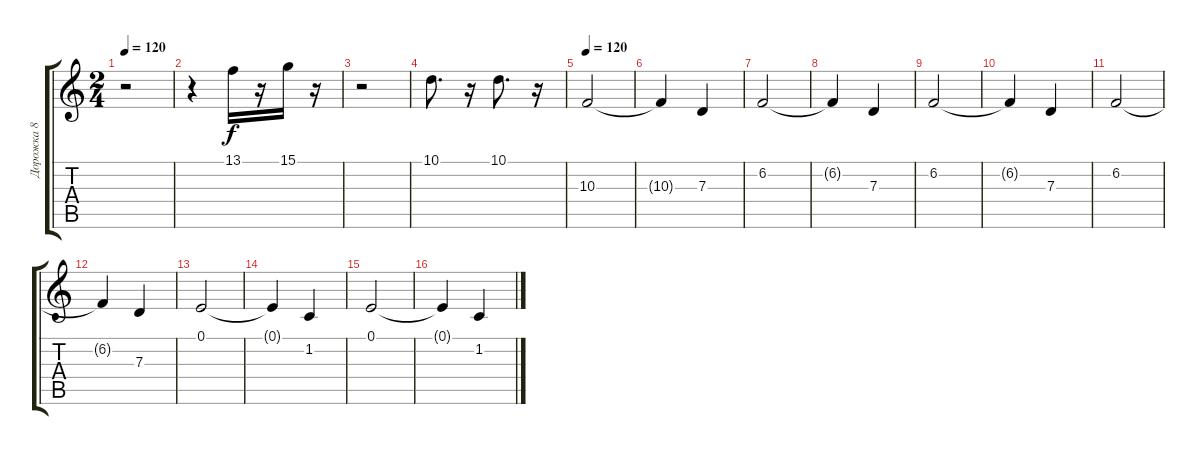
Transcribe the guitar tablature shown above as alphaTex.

\track ("Дорожка 8" "Дорожка 8") {instrument accordion}
\staff {score tabs}
\tuning (E4 B3 G3 D3 A2 E2) {hide}
\ts (2 4)
\tempo 120
\clef g2
\ks c
r.2{dy f} |
r.4 13.1.16 r.16 15.1.16 r.16 |
r.2 |
10.1.8{d} r.16 10.1.8{d} r.16 |
\tempo 120
10.3.2 |
10.3{t}.4 7.3.4 |
6.2.2 |
6.2{t}.4 7.3.4 |
6.2.2 |
6.2{t}.4 7.3.4 |
6.2.2 |
6.2{t}.4 7.3.4 |
0.1.2 |
0.1{t}.4 1.2.4 |
0.1.2 |
0.1{t}.4 1.2.4
